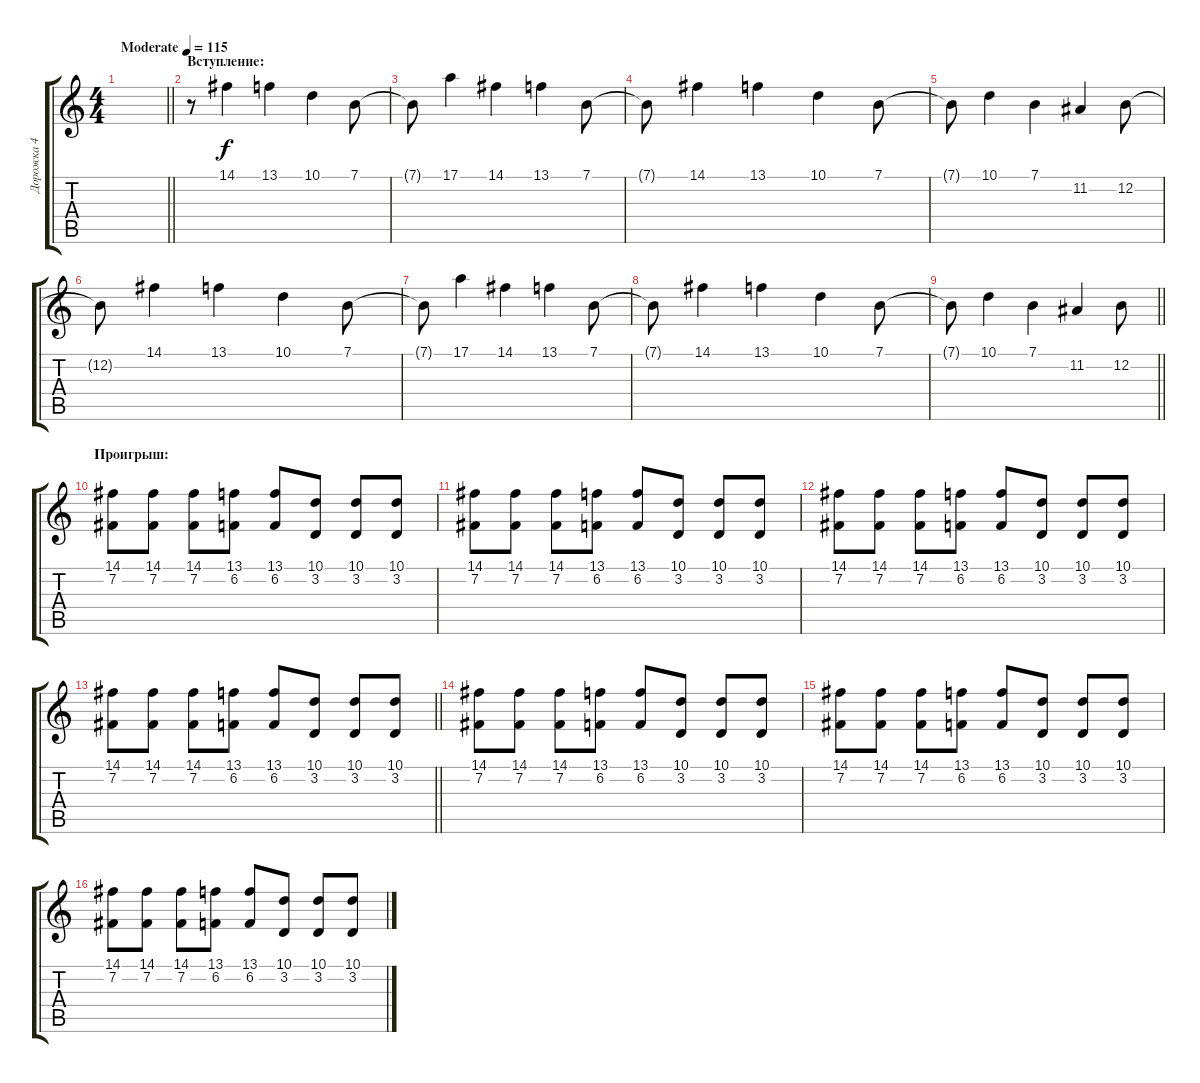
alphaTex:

\track ("Дорожка 4" "Дорожка 4") {instrument stringensemble1}
\staff {score tabs}
\tuning (E4 B3 G3 D3 A2 E2) {hide}
\ts (4 4)
\tempo (115 "Moderate")
\clef g2
\barLineRight lightlight
\ks c
|
\section ("" "Вступление:")
r.8 14.1.4 13.1.4 10.1.4 7.1.8 |
7.1{t}.8 17.1.4 14.1.4 13.1.4 7.1.8 |
7.1{t}.8 14.1.4 13.1.4 10.1.4 7.1.8 |
7.1{t}.8 10.1.4 7.1.4 11.2.4 12.2.8 |
12.2{t}.8 14.1.4 13.1.4 10.1.4 7.1.8 |
7.1{t}.8 17.1.4 14.1.4 13.1.4 7.1.8 |
7.1{t}.8 14.1.4 13.1.4 10.1.4 7.1.8 |
\barLineRight lightlight
7.1{t}.8 10.1.4 7.1.4 11.2.4 12.2.8 |
\section ("" "Проигрыш:")
(14.1 7.2).8{volume 15} (14.1 7.2).8 (14.1 7.2).8 (13.1 6.2).8 (13.1 6.2).8 (10.1 3.2).8 (10.1 3.2).8 (10.1 3.2).8 |
(14.1 7.2).8 (14.1 7.2).8 (14.1 7.2).8 (13.1 6.2).8 (13.1 6.2).8 (10.1 3.2).8 (10.1 3.2).8 (10.1 3.2).8 |
(14.1 7.2).8 (14.1 7.2).8 (14.1 7.2).8 (13.1 6.2).8 (13.1 6.2).8 (10.1 3.2).8 (10.1 3.2).8 (10.1 3.2).8 |
\barLineRight lightlight
(14.1 7.2).8 (14.1 7.2).8 (14.1 7.2).8 (13.1 6.2).8 (13.1 6.2).8 (10.1 3.2).8 (10.1 3.2).8 (10.1 3.2).8 |
(14.1 7.2).8 (14.1 7.2).8 (14.1 7.2).8 (13.1 6.2).8 (13.1 6.2).8 (10.1 3.2).8 (10.1 3.2).8 (10.1 3.2).8 |
(14.1 7.2).8 (14.1 7.2).8 (14.1 7.2).8 (13.1 6.2).8 (13.1 6.2).8 (10.1 3.2).8 (10.1 3.2).8 (10.1 3.2).8 |
(14.1 7.2).8 (14.1 7.2).8 (14.1 7.2).8 (13.1 6.2).8 (13.1 6.2).8 (10.1 3.2).8 (10.1 3.2).8 (10.1 3.2).8
